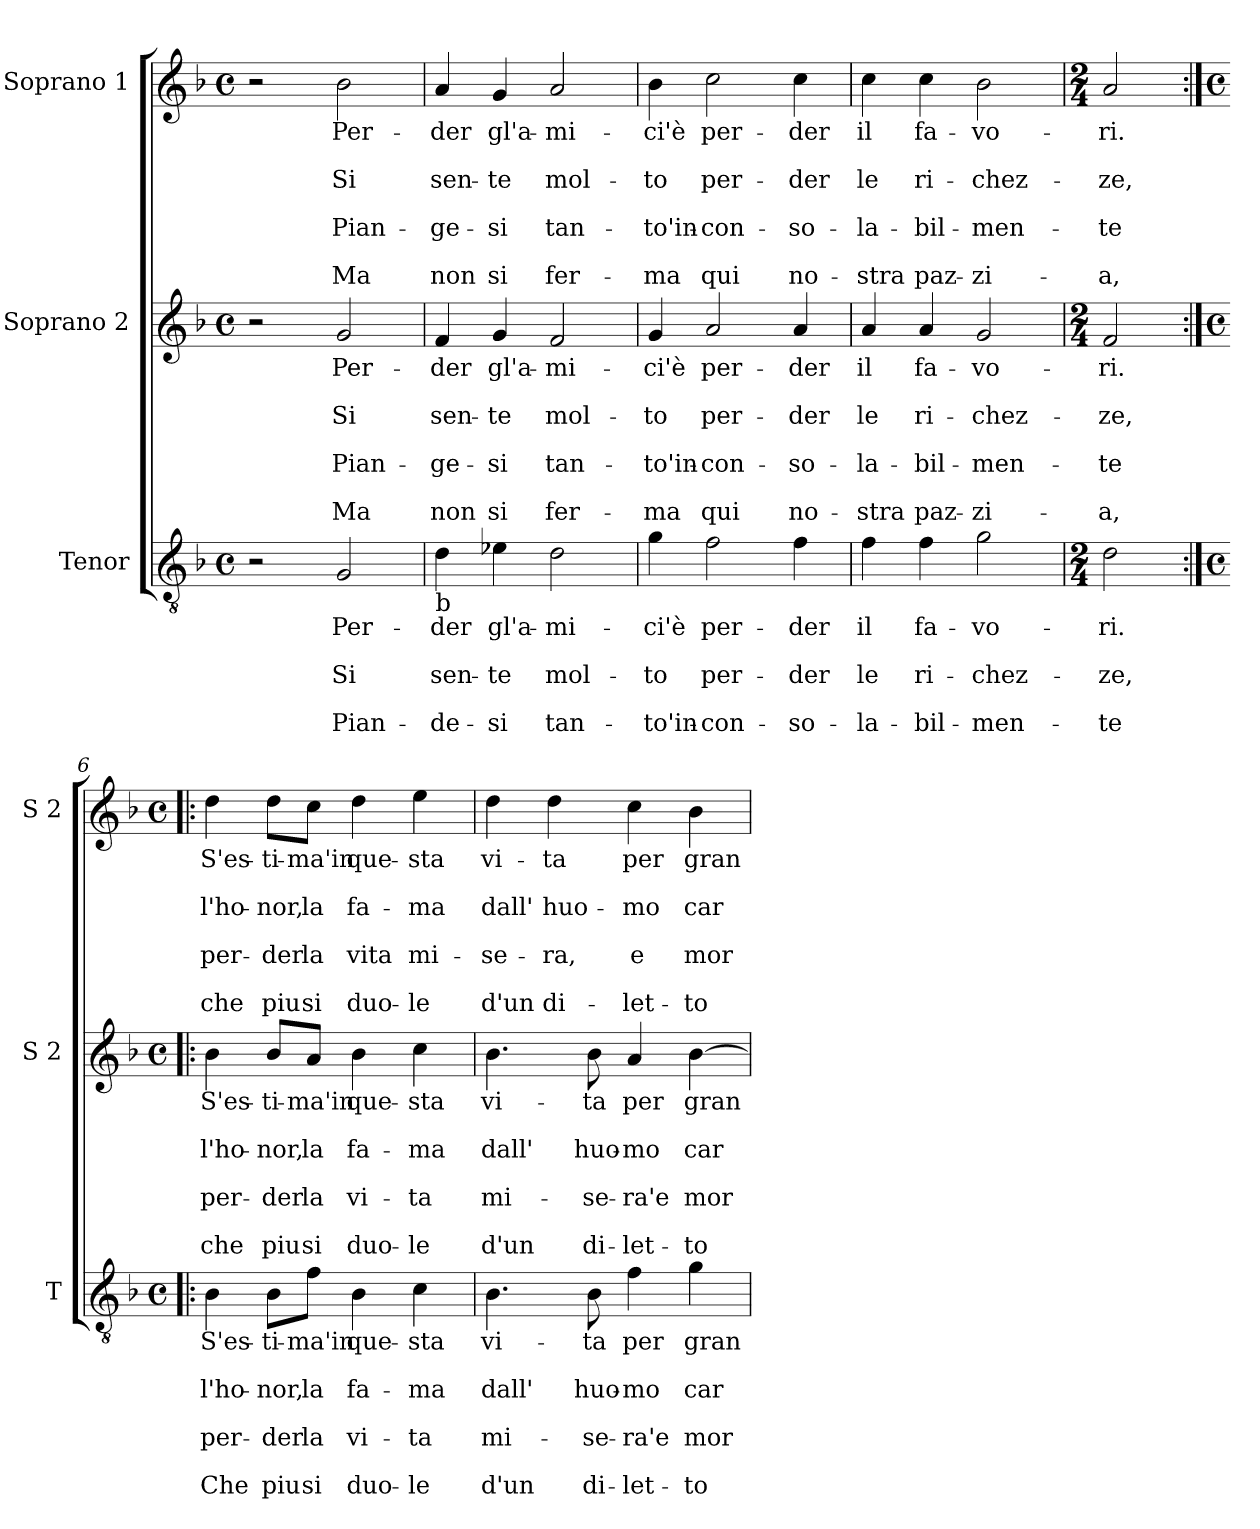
**kern	**text	**text	**text	**text	**text	**text	**text	**kern	**text	**text	**text	**text	**text	**text	**text	**kern	**text	**text	**text	**text	**text	**text	**text
*part3	*part3	*part3	*part3	*part3	*part3	*part3	*part3	*part2	*part2	*part2	*part2	*part2	*part2	*part2	*part2	*part1	*part1	*part1	*part1	*part1	*part1	*part1	*part1
*staff3	*staff3	*staff3	*staff3	*staff3	*staff3	*staff3	*staff3	*staff2	*staff2	*staff2	*staff2	*staff2	*staff2	*staff2	*staff2	*staff1	*staff1	*staff1	*staff1	*staff1	*staff1	*staff1	*staff1
*I"Tenor	*	*	*	*	*	*	*	*I"Soprano 2	*	*	*	*	*	*	*	*I"Soprano 1	*	*	*	*	*	*	*
*I'T	*	*	*	*	*	*	*	*I'S 2	*	*	*	*	*	*	*	*I'S 2	*	*	*	*	*	*	*
*clefGv2	*	*	*	*	*	*	*	*clefG2	*	*	*	*	*	*	*	*clefG2	*	*	*	*	*	*	*
*k[b-]	*	*	*	*	*	*	*	*k[b-]	*	*	*	*	*	*	*	*k[b-]	*	*	*	*	*	*	*
*F:	*	*	*	*	*	*	*	*F:	*	*	*	*	*	*	*	*F:	*	*	*	*	*	*	*
*M4/4	*	*	*	*	*	*	*	*M4/4	*	*	*	*	*	*	*	*M4/4	*	*	*	*	*	*	*
*met(c)	*	*	*	*	*	*	*	*met(c)	*	*	*	*	*	*	*	*met(c)	*	*	*	*	*	*	*
=1	=1	=1	=1	=1	=1	=1	=1	=1	=1	=1	=1	=1	=1	=1	=1	=1	=1	=1	=1	=1	=1	=1	=1
2r	.	.	.	.	.	.	.	2r	.	.	.	.	.	.	.	2r	.	.	.	.	.	.	.
!	!LO:LY:b	!	!LO:LY:b	!	!LO:LY:b	!	!	!	!LO:LY:b	!	!LO:LY:b	!	!LO:LY:b	!	!LO:LY:b	!	!LO:LY:b	!	!LO:LY:b	!	!LO:LY:b	!	!LO:LY:b
2G/	Per-	.	Si	.	Pian-	.	.	2g/	Per-	.	Si	.	Pian-	.	Ma	2b-\	Per-	.	Si	.	Pian-	.	Ma
=2	=2	=2	=2	=2	=2	=2	=2	=2	=2	=2	=2	=2	=2	=2	=2	=2	=2	=2	=2	=2	=2	=2	=2
!LO:TX:b:t=b	!	!	!	!	!	!	!	!	!	!	!	!	!	!	!	!	!	!	!	!	!	!	!
!	!LO:LY:b	!	!LO:LY:b	!	!LO:LY:b	!	!	!	!LO:LY:b	!	!LO:LY:b	!	!LO:LY:b	!	!LO:LY:b	!	!LO:LY:b	!	!LO:LY:b	!	!LO:LY:b	!	!LO:LY:b
4d\	-der	.	sen-	.	-de-	.	.	4f/	-der	.	sen-	.	-ge-	.	non	4a/	-der	.	sen-	.	-ge-	.	non
!	!LO:LY:b	!	!LO:LY:b	!	!LO:LY:b	!	!	!	!LO:LY:b	!	!LO:LY:b	!	!LO:LY:b	!	!LO:LY:b	!	!LO:LY:b	!	!LO:LY:b	!	!LO:LY:b	!	!LO:LY:b
4e-X\	gl'a-	.	-te	.	-si	.	.	4g/	gl'a-	.	-te	.	-si	.	si	4g/	gl'a-	.	-te	.	-si	.	si
!	!LO:LY:b	!	!LO:LY:b	!	!LO:LY:b	!	!	!	!LO:LY:b	!	!LO:LY:b	!	!LO:LY:b	!	!LO:LY:b	!	!LO:LY:b	!	!LO:LY:b	!	!LO:LY:b	!	!LO:LY:b
2d\	-mi-	.	mol-	.	tan-	.	.	2f/	-mi-	.	mol-	.	tan-	.	fer-	2a/	-mi-	.	mol-	.	tan-	.	fer-
=3	=3	=3	=3	=3	=3	=3	=3	=3	=3	=3	=3	=3	=3	=3	=3	=3	=3	=3	=3	=3	=3	=3	=3
!	!LO:LY:b	!	!LO:LY:b	!	!LO:LY:b	!	!	!	!LO:LY:b	!	!LO:LY:b	!	!LO:LY:b	!	!LO:LY:b	!	!LO:LY:b	!	!LO:LY:b	!	!LO:LY:b	!	!LO:LY:b
4g\	-ci'è	.	-to	.	-to'in-	.	.	4g/	-ci'è	.	-to	.	-to'in-	.	-ma	4b-\	-ci'è	.	-to	.	-to'in-	.	-ma
!	!LO:LY:b	!	!LO:LY:b	!	!LO:LY:b	!	!	!	!LO:LY:b	!	!LO:LY:b	!	!LO:LY:b	!	!LO:LY:b	!	!LO:LY:b	!	!LO:LY:b	!	!LO:LY:b	!	!LO:LY:b
2f\	per-	.	per-	.	-con-	.	.	2a/	per-	.	per-	.	-con-	.	qui	2cc\	per-	.	per-	.	-con-	.	qui
!	!LO:LY:b	!	!LO:LY:b	!	!LO:LY:b	!	!	!	!LO:LY:b	!	!LO:LY:b	!	!LO:LY:b	!	!LO:LY:b	!	!LO:LY:b	!	!LO:LY:b	!	!LO:LY:b	!	!LO:LY:b
4f\	-der	.	-der	.	-so-	.	.	4a/	-der	.	-der	.	-so-	.	no-	4cc\	-der	.	-der	.	-so-	.	no-
=4	=4	=4	=4	=4	=4	=4	=4	=4	=4	=4	=4	=4	=4	=4	=4	=4	=4	=4	=4	=4	=4	=4	=4
!	!LO:LY:b	!	!LO:LY:b	!	!LO:LY:b	!	!	!	!LO:LY:b	!	!LO:LY:b	!	!LO:LY:b	!	!LO:LY:b	!	!LO:LY:b	!	!LO:LY:b	!	!LO:LY:b	!	!LO:LY:b
4f\	il	.	le	.	-la-	.	.	4a/	il	.	le	.	-la-	.	-stra	4cc\	il	.	le	.	-la-	.	-stra
!	!LO:LY:b	!	!LO:LY:b	!	!LO:LY:b	!	!	!	!LO:LY:b	!	!LO:LY:b	!	!LO:LY:b	!	!LO:LY:b	!	!LO:LY:b	!	!LO:LY:b	!	!LO:LY:b	!	!LO:LY:b
4f\	fa-	.	ri-	.	-bil-	.	.	4a/	fa-	.	ri-	.	-bil-	.	paz-	4cc\	fa-	.	ri-	.	-bil-	.	paz-
!	!LO:LY:b	!	!LO:LY:b	!	!LO:LY:b	!	!	!	!LO:LY:b	!	!LO:LY:b	!	!LO:LY:b	!	!LO:LY:b	!	!LO:LY:b	!	!LO:LY:b	!	!LO:LY:b	!	!LO:LY:b
2g\	-vo-	.	-chez-	.	-men-	.	.	2g/	-vo-	.	-chez-	.	-men-	.	-zi-	2b-\	-vo-	.	-chez-	.	-men-	.	-zi-
=5	=5	=5	=5	=5	=5	=5	=5	=5	=5	=5	=5	=5	=5	=5	=5	=5	=5	=5	=5	=5	=5	=5	=5
*M2/4	*	*	*	*	*	*	*	*M2/4	*	*	*	*	*	*	*	*M2/4	*	*	*	*	*	*	*
!	!LO:LY:b	!	!LO:LY:b	!	!LO:LY:b	!	!	!	!LO:LY:b	!	!LO:LY:b	!	!LO:LY:b	!	!LO:LY:b	!	!LO:LY:b	!	!LO:LY:b	!	!LO:LY:b	!	!LO:LY:b
2d\	-ri.	.	-ze,	.	-te	.	.	2f/	-ri.	.	-ze,	.	-te	.	-a,	2a/	-ri.	.	-ze,	.	-te	.	-a,
!!LO:LB:g=z
=6:|!|:	=6:|!|:	=6:|!|:	=6:|!|:	=6:|!|:	=6:|!|:	=6:|!|:	=6:|!|:	=6:|!|:	=6:|!|:	=6:|!|:	=6:|!|:	=6:|!|:	=6:|!|:	=6:|!|:	=6:|!|:	=6:|!|:	=6:|!|:	=6:|!|:	=6:|!|:	=6:|!|:	=6:|!|:	=6:|!|:	=6:|!|:
*M4/4	*	*	*	*	*	*	*	*M4/4	*	*	*	*	*	*	*	*M4/4	*	*	*	*	*	*	*
*met(c)	*	*	*	*	*	*	*	*met(c)	*	*	*	*	*	*	*	*met(c)	*	*	*	*	*	*	*
!	!LO:LY:b	!	!LO:LY:b	!	!LO:LY:b	!	!LO:LY:b	!	!LO:LY:b	!	!LO:LY:b	!	!LO:LY:b	!	!LO:LY:b	!	!LO:LY:b	!	!LO:LY:b	!	!LO:LY:b	!	!LO:LY:b
4B-\	S'es-	.	l'ho-	.	per-	.	Che	4b-\	S'es-	.	l'ho-	.	per-	.	che	4dd\	S'es-	.	l'ho-	.	per-	.	che
!	!LO:LY:b	!	!LO:LY:b	!	!LO:LY:b	!	!LO:LY:b	!	!LO:LY:b	!	!LO:LY:b	!	!LO:LY:b	!	!LO:LY:b	!	!LO:LY:b	!	!LO:LY:b	!	!LO:LY:b	!	!LO:LY:b
8B-\L	-ti-	.	-nor,	.	-der	.	piu	8b-/L	-ti-	.	-nor,	.	-der	.	piu	8dd\L	-ti-	.	-nor,	.	-der	.	piu
!	!LO:LY:b	!	!LO:LY:b	!	!LO:LY:b	!	!LO:LY:b	!	!LO:LY:b	!	!LO:LY:b	!	!LO:LY:b	!	!LO:LY:b	!	!LO:LY:b	!	!LO:LY:b	!	!LO:LY:b	!	!LO:LY:b
8f\J	-ma'in	.	la	.	la	.	si	8a/J	-ma'in	.	la	.	la	.	si	8cc\J	-ma'in	.	la	.	la	.	si
!	!LO:LY:b	!	!LO:LY:b	!	!LO:LY:b	!	!LO:LY:b	!	!LO:LY:b	!	!LO:LY:b	!	!LO:LY:b	!	!LO:LY:b	!	!LO:LY:b	!	!LO:LY:b	!	!LO:LY:b	!	!LO:LY:b
4B-\	que-	.	fa-	.	vi-	.	duo-	4b-\	que-	.	fa-	.	vi-	.	duo-	4dd\	que-	.	fa-	.	vita	.	duo-
!	!LO:LY:b	!	!LO:LY:b	!	!LO:LY:b	!	!LO:LY:b	!	!LO:LY:b	!	!LO:LY:b	!	!LO:LY:b	!	!LO:LY:b	!	!LO:LY:b	!	!LO:LY:b	!	!LO:LY:b	!	!LO:LY:b
4c\	-sta	.	-ma	.	-ta	.	-le	4cc\	-sta	.	-ma	.	-ta	.	-le	4ee\	-sta	.	-ma	.	mi-	.	-le
=7	=7	=7	=7	=7	=7	=7	=7	=7	=7	=7	=7	=7	=7	=7	=7	=7	=7	=7	=7	=7	=7	=7	=7
!	!LO:LY:b	!	!LO:LY:b	!	!LO:LY:b	!	!LO:LY:b	!	!LO:LY:b	!	!LO:LY:b	!	!LO:LY:b	!	!LO:LY:b	!	!LO:LY:b	!	!LO:LY:b	!	!LO:LY:b	!	!LO:LY:b
4.B-\	vi-	.	dall'	.	mi-	.	d'un	4.b-\	vi-	.	dall'	.	mi-	.	d'un	4dd\	vi-	.	dall'	.	-se-	.	d'un
!	!	!	!	!	!	!	!	!	!	!	!	!	!	!	!	!	!LO:LY:b	!	!LO:LY:b	!	!LO:LY:b	!	!LO:LY:b
.	.	.	.	.	.	.	.	.	.	.	.	.	.	.	.	4dd\	-ta	.	huo-	.	-ra,	.	di-
!	!LO:LY:b	!	!LO:LY:b	!	!LO:LY:b	!	!LO:LY:b	!	!LO:LY:b	!	!LO:LY:b	!	!LO:LY:b	!	!LO:LY:b	!	!	!	!	!	!	!	!
8B-\	-ta	.	huo-	.	-se-	.	di-	8b-\	-ta	.	huo-	.	-se-	.	di-	.	.	.	.	.	.	.	.
!	!LO:LY:b	!	!LO:LY:b	!	!LO:LY:b	!	!LO:LY:b	!	!LO:LY:b	!	!LO:LY:b	!	!LO:LY:b	!	!LO:LY:b	!	!LO:LY:b	!	!LO:LY:b	!	!LO:LY:b	!	!LO:LY:b
4f\	per	.	-mo	.	-ra'e	.	-let-	4a/	per	.	-mo	.	-ra'e	.	-let-	4cc\	per	.	-mo	.	e	.	-let-
!	!LO:LY:b	!	!LO:LY:b	!	!LO:LY:b	!	!LO:LY:b	!	!LO:LY:b	!	!LO:LY:b	!	!LO:LY:b	!	!LO:LY:b	!	!LO:LY:b	!	!LO:LY:b	!	!LO:LY:b	!	!LO:LY:b
4g\	gran	.	car-	.	mor-	.	-to	[4b-\	gran	.	car-	.	mor-	.	-to	4b-\	gran	.	car-	.	mor-	.	-to
=	=	=	=	=	=	=	=	=	=	=	=	=	=	=	=	=	=	=	=	=	=	=	=
*-	*-	*-	*-	*-	*-	*-	*-	*-	*-	*-	*-	*-	*-	*-	*-	*-	*-	*-	*-	*-	*-	*-	*-
